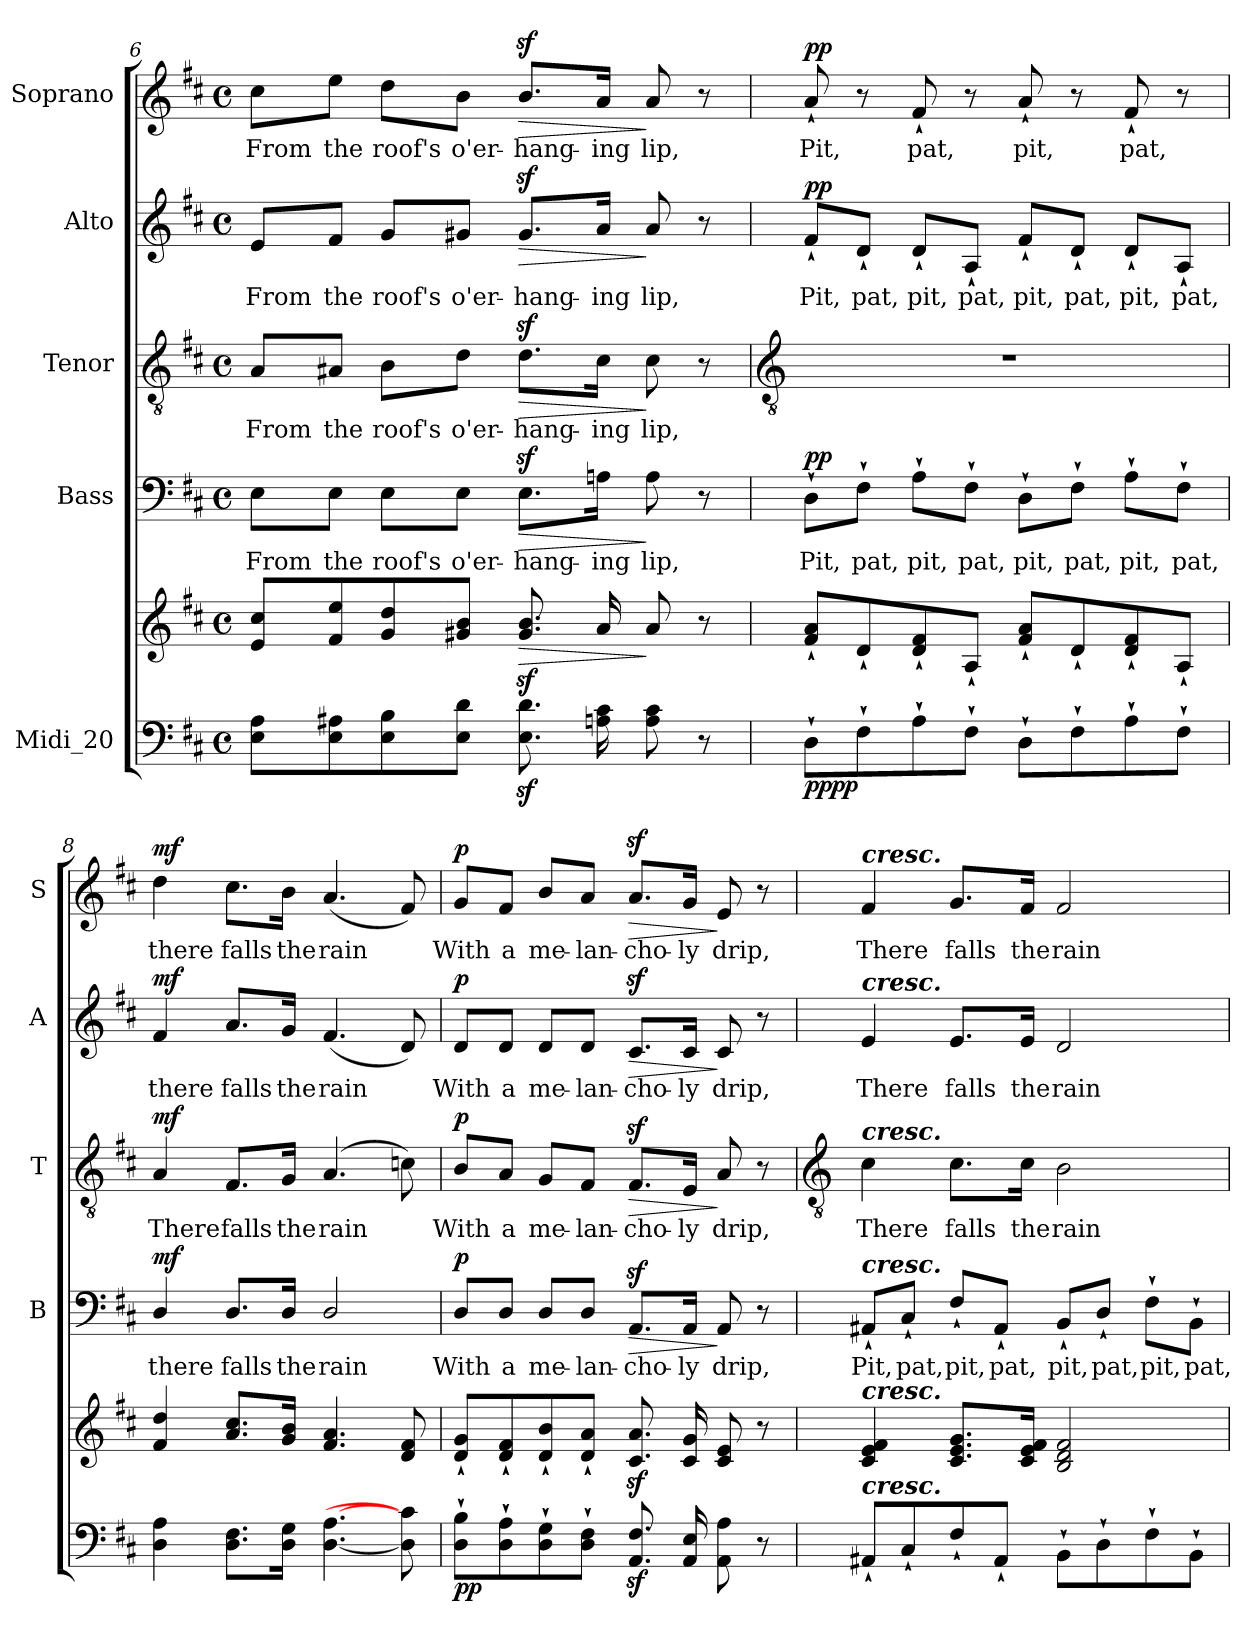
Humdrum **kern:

**kern	**kern	**dynam	**kern	**text	**dynam	**kern	**text	**dynam	**kern	**text	**dynam	**kern	**text	**dynam
*part5	*part5	*part5	*part4	*part4	*part4	*part3	*part3	*part3	*part2	*part2	*part2	*part1	*part1	*part1
*staff6	*staff5	*staff5/6	*staff4	*staff4	*staff4	*staff3	*staff3	*staff3	*staff2	*staff2	*staff2	*staff1	*staff1	*staff1
*I"Midi_20	*	*	*I"Bass	*	*	*I"Tenor	*	*	*I"Alto	*	*	*I"Soprano	*	*
*	*	*	*I'B	*	*	*I'T	*	*	*I'A	*	*	*I'S	*	*
*clefF4	*clefG2	*	*clefF4	*	*	*clefGv2	*	*	*clefG2	*	*	*clefG2	*	*
*k[f#c#]	*k[f#c#]	*	*k[f#c#]	*	*	*k[f#c#]	*	*	*k[f#c#]	*	*	*k[f#c#]	*	*
*D:	*D:	*	*D:	*	*	*D:	*	*	*D:	*	*	*D:	*	*
*M4/4	*M4/4	*	*M4/4	*	*	*M4/4	*	*	*M4/4	*	*	*M4/4	*	*
*met(c)	*met(c)	*	*met(c)	*	*	*met(c)	*	*	*met(c)	*	*	*met(c)	*	*
=6	=6	=6	=6	=6	=6	=6	=6	=6	=6	=6	=6	=6	=6	=6
!	!	!	!	!LO:LY:b	!	!	!LO:LY:b	!	!	!LO:LY:b	!	!	!LO:LY:b	!
8E 8AL	8e 8cc#L	.	8E\L	From	.	8A/L	From	.	8e/L	From	.	8cc#\L	From	.
!	!	!	!	!LO:LY:b	!	!	!LO:LY:b	!	!	!LO:LY:b	!	!	!LO:LY:b	!
8E 8A#X	8f# 8ee	.	8E\J	the	.	8A#X/J	the	.	8f#/J	the	.	8ee\J	the	.
!	!	!	!	!LO:LY:b	!	!	!LO:LY:b	!	!	!LO:LY:b	!	!	!LO:LY:b	!
8E 8B	8g 8dd	.	8E\L	roof's	.	8B\L	roof's	.	8g/L	roof's	.	8dd\L	roof's	.
!	!	!	!	!LO:LY:b	!	!	!LO:LY:b	!	!	!LO:LY:b	!	!	!LO:LY:b	!
8E 8dJ	8g#X 8bJ	.	8E\J	o'er-	.	8d\J	o'er-	.	8g#X/J	o'er-	.	8b\J	o'er-	.
!	!	!LO:HP:b	!	!LO:LY:b	!LO:HP:b	!	!LO:LY:b	!LO:HP:b	!	!LO:LY:b	!LO:HP:b	!	!LO:LY:b	!LO:HP:b
8.Ez< 8.dz<L	8.g#z< 8.bz<L	>	8.Ez<\L	hang-	>	8.dz<\L	hang-	>	8.g#z</L	hang-	>	8.bz</L	hang-	>
!	!	!	!	!LO:LY:b	!	!	!LO:LY:b	!	!	!LO:LY:b	!	!	!LO:LY:b	!
16An 16c#L	16aL	.	16An\Jk	-ing	.	16c#\Jk	-ing	.	16a/Jk	-ing	.	16a/Jk	-ing	.
!	!	!	!	!LO:LY:b	!	!	!LO:LY:b	!	!	!LO:LY:b	!	!	!LO:LY:b	!
8A 8c#J	8aJ	]	8A	lip,	]	8c#	lip,	]	8a	lip,	]	8a	lip,	]
8r	8r	.	8r	.	.	8r	.	.	8r	.	.	8r	.	.
!!LO:LB:g=z
=7	=7	=7	=7	=7	=7	=7	=7	=7	=7	=7	=7	=7	=7	=7
*	*	*	*	*	*	*clefGv2	*	*	*	*	*	*	*	*
!	!	!LO:DY:b=2	!	!LO:LY:b	!	!	!	!	!	!LO:LY:b	!	!	!LO:LY:b	!
!	!	!LO:DY:n=1:b	!	!	!LO:DY:b	!	!	!	!	!	!LO:DY:b	!	!	!LO:DY:b
8D`L	8f#` 8a`L	pp pp	8D`\L	Pit,	pp	1r	.	.	8f#`/L	Pit,	pp	8a`	Pit,	pp
!	!	!	!	!LO:LY:b	!	!	!	!	!	!LO:LY:b	!	!	!	!
8F#`	8d`	.	8F#`\J	pat,	.	.	.	.	8d`/J	pat,	.	8r	.	.
!	!	!	!	!LO:LY:b	!	!	!	!	!	!LO:LY:b	!	!	!LO:LY:b	!
8A`	8d` 8f#`	.	8A`\L	pit,	.	.	.	.	8d`/L	pit,	.	8f#`	pat,	.
!	!	!	!	!LO:LY:b	!	!	!	!	!	!LO:LY:b	!	!	!	!
8F#`J	8A`J	.	8F#`\J	pat,	.	.	.	.	8A`/J	pat,	.	8r	.	.
!	!	!	!	!LO:LY:b	!	!	!	!	!	!LO:LY:b	!	!	!LO:LY:b	!
8D`L	8f#` 8a`L	.	8D`\L	pit,	.	.	.	.	8f#`/L	pit,	.	8a`	pit,	.
!	!	!	!	!LO:LY:b	!	!	!	!	!	!LO:LY:b	!	!	!	!
8F#`	8d`	.	8F#`\J	pat,	.	.	.	.	8d`/J	pat,	.	8r	.	.
!	!	!	!	!LO:LY:b	!	!	!	!	!	!LO:LY:b	!	!	!LO:LY:b	!
8A`	8d` 8f#`	.	8A`\L	pit,	.	.	.	.	8d`/L	pit,	.	8f#`	pat,	.
!	!	!	!	!LO:LY:b	!	!	!	!	!	!LO:LY:b	!	!	!	!
8F#`J	8A`J	.	8F#`\J	pat,	.	.	.	.	8A`/J	pat,	.	8r	.	.
=8	=8	=8	=8	=8	=8	=8	=8	=8	=8	=8	=8	=8	=8	=8
!	!	!LO:DY:b=2	!	!LO:LY:b	!	!	!LO:LY:b	!	!	!LO:LY:b	!	!	!LO:LY:b	!
!	!	!LO:DY:n=1:b	!	!	!LO:DY:b	!	!	!LO:DY:b	!	!	!LO:DY:b	!	!	!LO:DY:b
4D 4A	4f# 4dd	mf mf	4D/	there	mf	4A	There	mf	4f#	there	mf	4dd	there	mf
!	!	!	!	!LO:LY:b	!	!	!LO:LY:b	!	!	!LO:LY:b	!	!	!LO:LY:b	!
8.D 8.F#L	8.a 8.cc#L	.	8.D/L	falls	.	8.F#/L	falls	.	8.a/L	falls	.	8.cc#\L	falls	.
!	!	!	!	!LO:LY:b	!	!	!LO:LY:b	!	!	!LO:LY:b	!	!	!LO:LY:b	!
16D 16GJ	16g 16bJ	.	16D/Jk	the	.	16G/Jk	the	.	16g/Jk	the	.	16b\Jk	the	.
!	!	!	!	!LO:LY:b	!	!	!LO:LY:b	!	!	!LO:LY:b	!	!	!LO:LY:b	!
[4.D [4.A	4.f# 4.a	.	2D/	rain	.	(<4.A	rain	.	(<4.f#	rain	.	(<4.a	rain	.
8D] 8c]	8d 8f#	.	.	.	.	8cn)	.	.	8d)	.	.	8f#)	.	.
=9	=9	=9	=9	=9	=9	=9	=9	=9	=9	=9	=9	=9	=9	=9
!	!	!LO:DY:b=2	!	!LO:LY:b	!	!	!LO:LY:b	!	!	!LO:LY:b	!	!	!LO:LY:b	!
!	!	!LO:DY:n=1:b	!	!	!LO:DY:b	!	!	!LO:DY:b	!	!	!LO:DY:b	!	!	!LO:DY:b
8D` 8B`L	8d` 8g`L	p p	8D/L	With	p	8B/L	With	p	8d/L	With	p	8g/L	With	p
!	!	!	!	!LO:LY:b	!	!	!LO:LY:b	!	!	!LO:LY:b	!	!	!LO:LY:b	!
8D` 8A`	8d` 8f#`	.	8D/J	a	.	8A/J	a	.	8d/J	a	.	8f#/J	a	.
!	!	!	!	!LO:LY:b	!	!	!LO:LY:b	!	!	!LO:LY:b	!	!	!LO:LY:b	!
8D` 8G`	8d` 8b`	.	8D/L	me-	.	8G/L	me-	.	8d/L	me-	.	8b/L	me-	.
!	!	!	!	!LO:LY:b	!	!	!LO:LY:b	!	!	!LO:LY:b	!	!	!LO:LY:b	!
8D` 8F#`J	8d` 8a`J	.	8D/J	-lan-	.	8F#/J	-lan-	.	8d/J	-lan-	.	8a/J	-lan-	.
!	!	!	!	!LO:LY:b	!LO:HP:b	!	!LO:LY:b	!LO:HP:b	!	!LO:LY:b	!LO:HP:b	!	!LO:LY:b	!LO:HP:b
8.AAz< 8.F#z<L	8.c#z< 8.az<L	.	8.AAz</L	cho-	>	8.F#z</L	cho-	>	8.c#z</L	cho-	>	8.az</L	cho-	>
!	!	!	!	!LO:LY:b	!	!	!LO:LY:b	!	!	!LO:LY:b	!	!	!LO:LY:b	!
16AA 16EL	16c# 16gL	.	16AA/Jk	-ly	.	16E/Jk	-ly	.	16c#/Jk	-ly	.	16g/Jk	-ly	.
!	!	!	!	!LO:LY:b	!	!	!LO:LY:b	!	!	!LO:LY:b	!	!	!LO:LY:b	!
8AA 8AJ	8c# 8eJ	.	8AA	drip,	]	8A	drip,	]	8c#	drip,	]	8e	drip,	]
8r	8r	.	8r	.	.	8r	.	.	8r	.	.	8r	.	.
!!LO:LB:g=z
=10	=10	=10	=10	=10	=10	=10	=10	=10	=10	=10	=10	=10	=10	=10
*	*	*	*	*	*	*clefGv2	*	*	*	*	*	*	*	*
!	!	!	!	!	!	!	!	!	!	!	!	!LO:TX:a:Bi:t=cresc.	!	!
!	!	!	!	!	!	!	!	!	!LO:TX:a:Bi:t=cresc.	!	!	!	!	!
!	!	!	!	!	!	!LO:TX:a:Bi:t=cresc.	!	!	!	!	!	!	!	!
!	!	!	!LO:TX:a:Bi:t=cresc.	!	!	!	!	!	!	!	!	!	!	!
!	!LO:TX:a:Bi:t=cresc.	!	!	!	!	!	!	!	!	!	!	!	!	!
!LO:TX:a:Bi:t=cresc.	!	!	!	!	!	!	!	!	!	!	!	!	!	!
!	!	!	!	!LO:LY:b	!	!	!LO:LY:b	!	!	!LO:LY:b	!	!	!LO:LY:b	!
8AA#X`L	4c# 4e 4f#	.	8AA#X`/L	Pit,	.	4c#	There	.	4e	There	.	4f#	There	.
!	!	!	!	!LO:LY:b	!	!	!	!	!	!	!	!	!	!
8C#`	.	.	8C#`/J	pat,	.	.	.	.	.	.	.	.	.	.
!	!	!	!	!LO:LY:b	!	!	!LO:LY:b	!	!	!LO:LY:b	!	!	!LO:LY:b	!
8F#`	8.c# 8.e 8.gL	.	8F#`/L	pit,	.	8.c#\L	falls	.	8.e/L	falls	.	8.g/L	falls	.
!	!	!	!	!LO:LY:b	!	!	!	!	!	!	!	!	!	!
8AA#`J	.	.	8AA#`/J	pat,	.	.	.	.	.	.	.	.	.	.
!	!	!	!	!	!	!	!LO:LY:b	!	!	!LO:LY:b	!	!	!LO:LY:b	!
.	16c# 16e 16f#J	.	.	.	.	16c#\Jk	the	.	16e/Jk	the	.	16f#/Jk	the	.
!	!	!	!	!LO:LY:b	!	!	!LO:LY:b	!	!	!LO:LY:b	!	!	!LO:LY:b	!
8BB`L	2B 2d 2f#	.	8BB`/L	pit,	.	2B	rain	.	2d	rain	.	2f#	rain	.
!	!	!	!	!LO:LY:b	!	!	!	!	!	!	!	!	!	!
8D`	.	.	8D`/J	pat,	.	.	.	.	.	.	.	.	.	.
!	!	!	!	!LO:LY:b	!	!	!	!	!	!	!	!	!	!
8F#`	.	.	8F#`\L	pit,	.	.	.	.	.	.	.	.	.	.
!	!	!	!	!LO:LY:b	!	!	!	!	!	!	!	!	!	!
8BB`J	.	.	8BB`\J	pat,	.	.	.	.	.	.	.	.	.	.
=	=	=	=	=	=	=	=	=	=	=	=	=	=	=
*-	*-	*-	*-	*-	*-	*-	*-	*-	*-	*-	*-	*-	*-	*-
